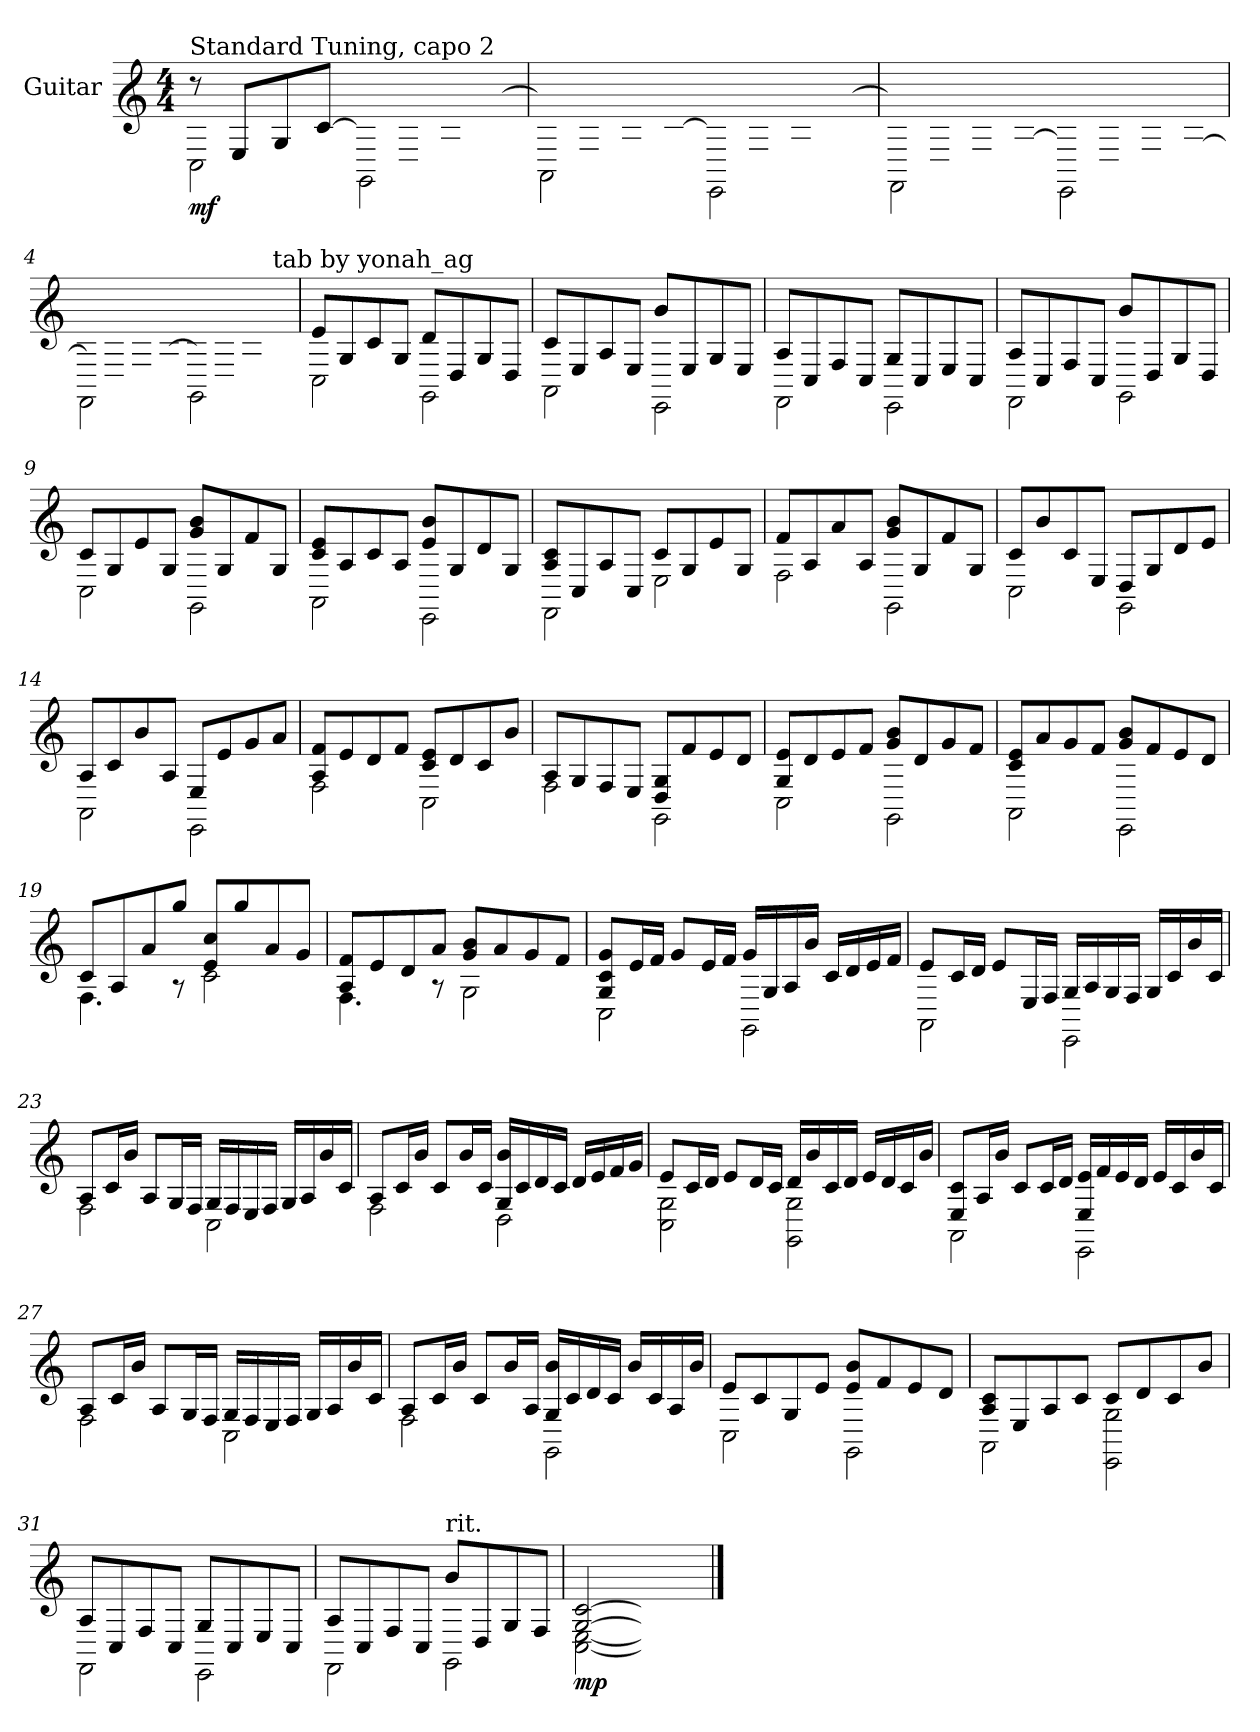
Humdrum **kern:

**kern	**dynam
*part1	*part1
*staff1	*staff1
*I"Guitar	*
*I'Guitar	*
*stria6	*
*	*
*ITrd6c10	*
*k[f#c#]	*
*M4/4	*
*MM66	*
=1	=1
*^	*
!LO:TX:a:t=Standard Tuning, capo 2	!	!
!	!	!LO:DY:b
8r	2DDi\	mf
8FF#j/L	.	.
8AAZ/	.	.
[8DV/J	.	.
8D/Lyy]	2AAAi\	.
8EEZ/	.	.
8AAZ/	.	.
[8c#Z/J	.	.
=2	=2	=2
8c#/Lyy]	2BBBZ\	.
8FF#j/	.	.
8BBi/	.	.
[8DV/J	.	.
8D/Lyy]	2FFF#Z\	.
8FF#j/	.	.
8AAZ/	.	.
[8c#Z/J	.	.
=3	=3	=3
8c#/Lyy]	2GGGV\	.
8DDi/	.	.
8GGN/	.	.
[8BBj/J	.	.
8BB/Lyy]	2FFF#Z\	.
8DDi/	.	.
8FF#j/	.	.
[8AAZ/J	.	.
=4	=4	=4
8AA/Lyy]	2GGGV\	.
8DDi/	.	.
8GGN/	.	.
[8BBj/J	.	.
8BB/Lyy]	2AAAi\	.
8EEZ/	.	.
8AAZ/	.	.
!LO:TX:a:t=tab by yonah_ag	!	!
8c#Z/J	.	.
!!LO:LB:g=z	!!
=5	=5	=5
8F#Z/L	2DDi\	.
8AAZ/	.	.
8DV/	.	.
8AAZ/J	.	.
8EN/L	2AAAi\	.
8EEZ/	.	.
8AAZ/	.	.
8EEZ/J	.	.
=6	=6	=6
8DV/L	2BBBZ\	.
8FF#j/	.	.
8BBi/	.	.
8FF#j/J	.	.
8c#Z/L	2FFF#Z\	.
8FF#j/	.	.
8AAZ/	.	.
8FF#j/J	.	.
=7	=7	=7
8BBj/L	2GGGV\	.
8DDi/	.	.
8GGN/	.	.
8DDi/J	.	.
8AAZ/L	2FFF#Z\	.
8DDi/	.	.
8FF#j/	.	.
8DDi/J	.	.
=8	=8	=8
8BBj/L	2GGGV\	.
8DDi/	.	.
8GGN/	.	.
8DDi/J	.	.
8c#Z/L	2AAAi\	.
8EEZ/	.	.
8AAZ/	.	.
8EEZ/J	.	.
=9	=9	=9
8DV/L	2DDi\	.
8AAZ/	.	.
8F#Z/	.	.
8AAZ/J	.	.
8c#Z/ 8AN/L	2AAAi\	.
8AAZ/	.	.
8GV/	.	.
8AAZ/J	.	.
!!LO:LB:g=z	!!
=10	=10	=10
8DV/ 8F#Z/L	2BBBZ\	.
8BBj/	.	.
8DV/	.	.
8BBj/J	.	.
8c#Z/ 8F#Z/L	2FFF#Z\	.
8AAZ/	.	.
8EN/	.	.
8AAZ/J	.	.
=11	=11	=11
8BBj/ 8DV/L	2GGGV\	.
8DDi/	.	.
8BBj/	.	.
8DDi/J	.	.
8DV/L	2FF#j\	.
8AAZ/	.	.
8F#Z/	.	.
8AAZ/J	.	.
=12	=12	=12
8GV/L	2GGi\	.
8BBj/	.	.
8BV/	.	.
8BBj/J	.	.
8c#Z/ 8AN/L	2AAAi\	.
8AAZ/	.	.
8GV/	.	.
8AAZ/J	.	.
=13	=13	=13
8DV/L	2DDi\	.
8c#Z/	.	.
8DV/	.	.
8FF#j/J	.	.
8EEZ/L	2AAAi\	.
8AAZ/	.	.
8EN/	.	.
8F#Z/J	.	.
=14	=14	=14
8BBi/L	2BBBZ\	.
8DV/	.	.
8c#Z/	.	.
8BBi/J	.	.
8FF#j/L	2FFF#Z\	.
8F#Z/	.	.
8AN/	.	.
8BN/J	.	.
!!LO:LB:g=z	!!
=15	=15	=15
8BBj/ 8GV/L	2GGi\	.
8F#Z/	.	.
8EN/	.	.
8GV/J	.	.
8DV/ 8F#Z/L	2DDi\	.
8EN/	.	.
8DV/	.	.
8c#Z/J	.	.
=16	=16	=16
8BBj/L	2GGi\	.
8AAZ/	.	.
8GGi/	.	.
8FF#j/J	.	.
8EEZ/ 8AAZ/L	2AAAi\	.
8GV/	.	.
8F#Z/	.	.
8EN/J	.	.
=17	=17	=17
8AAZ/ 8F#Z/L	2DDV\	.
8EN/	.	.
8F#Z/	.	.
8GV/J	.	.
8c#j/ 8AV/L	2AAAV\	.
8EV/	.	.
8AV/	.	.
8GN/J	.	.
=18	=18	=18
8Di/ 8F#Z/L	2BBBZ\	.
8BN/	.	.
8AV/	.	.
8GV/J	.	.
8c#Z/ 8AN/L	2FFF#Z\	.
8GV/	.	.
8F#Z/	.	.
8EV/J	.	.
=19	=19	=19
8DN/L	4.GGj\	.
8BBi/	.	.
8BN/	.	.
8cc#N/J	8r	.
8F#V/ 8dN/L	2DV\	.
8cc#N/	.	.
8BV/	.	.
8AN/J	.	.
!!LO:LB:g=z	!!
=20	=20	=20
8BBj/ 8GV/L	4.GGi\	.
8F#Z/	.	.
8EN/	.	.
8BN/J	8r	.
8c#j/ 8AV/L	2AAi\	.
8BN/	.	.
8AV/	.	.
8GN/J	.	.
=21	=21	=21
8AAZ/ 8DV/ 8AN/L	2DDi\	.
16F#Z/L	.	.
16Gl/JJ	.	.
8AN/L	.	.
16F#Z/L	.	.
16Gl/JJ	.	.
16AN/LL	2AAAi\	.
16AAZ/	.	.
16BBj/	.	.
16c#Z/JJ	.	.
16DV/LL	.	.
16EN/	.	.
16F#Z/	.	.
16Gl/JJ	.	.
=22	=22	=22
8F#Z/L	2BBBZ\	.
16DV/L	.	.
16EN/JJ	.	.
8F#Z/L	.	.
16FF#j/L	.	.
16GGi/JJ	.	.
16AAZ/LL	2FFF#Z\	.
16BBj/	.	.
16AAZ/	.	.
16GGi/JJ	.	.
16AAZ/LL	.	.
16DV/	.	.
16c#Z/	.	.
16DV/JJ	.	.
!!LO:LB:g=z	!!
=23	=23	=23
8BBj/L	2GGi\	.
16DV/L	.	.
16c#Z/JJ	.	.
8BBj/L	.	.
16AAZ/L	.	.
16GGi/JJ	.	.
16AAZ/LL	2DDj\	.
16GGi/	.	.
16FF#V/	.	.
16GGi/JJ	.	.
16AAZ/LL	.	.
16BBV/	.	.
16c#Z/	.	.
16DV/JJ	.	.
=24	=24	=24
8BBj/L	2GGi\	.
16DV/L	.	.
16c#Z/JJ	.	.
8DV/L	.	.
16c#Z/L	.	.
16DV/JJ	.	.
16AAZ/ 16c#Z/LL	2EEZ\	.
16DV/	.	.
16EN/	.	.
16DV/JJ	.	.
16EN/LL	.	.
16F#Z/	.	.
16GV/	.	.
16AN/JJ	.	.
=25	=25	=25
8F#Z/L	2DDi\ 2AAZ\	.
16DV/L	.	.
16EN/JJ	.	.
8F#Z/L	.	.
16EN/L	.	.
16DV/JJ	.	.
16EN/LL	2AAAi\ 2AAZ\	.
16c#Z/	.	.
16DV/	.	.
16EN/JJ	.	.
16F#Z/LL	.	.
16EN/	.	.
16DV/	.	.
16c#Z/JJ	.	.
!!LO:LB:g=z	!!
=26	=26	=26
8FF#j/ 8DV/L	2BBBZ\	.
16BBi/L	.	.
16c#Z/JJ	.	.
8DV/L	.	.
16DV/L	.	.
16EN/JJ	.	.
16FF#j/ 16F#Z/LL	2FFF#Z\	.
16GV/	.	.
16F#Z/	.	.
16EN/JJ	.	.
16F#Z/LL	.	.
16DV/	.	.
16c#Z/	.	.
16DV/JJ	.	.
=27	=27	=27
8BBj/L	2GGi\	.
16DV/L	.	.
16c#Z/JJ	.	.
8BBj/L	.	.
16AAZ/L	.	.
16GGi/JJ	.	.
16AAZ/LL	2DDj\	.
16GGi/	.	.
16FF#V/	.	.
16GGi/JJ	.	.
16AAZ/LL	.	.
16BBV/	.	.
16c#Z/	.	.
16DV/JJ	.	.
=28	=28	=28
8BBj/L	2GGi\	.
16DV/L	.	.
16c#Z/JJ	.	.
8DV/L	.	.
16c#Z/L	.	.
16BBj/JJ	.	.
16AAZ/ 16c#Z/LL	2AAAi\	.
16DV/	.	.
16EN/	.	.
16DV/JJ	.	.
16c#Z/LL	.	.
16DV/	.	.
16BBj/	.	.
16c#Z/JJ	.	.
!!LO:LB:g=z	!!
=29	=29	=29
8F#Z/L	2DDi\	.
8DV/	.	.
8AAZ/	.	.
8F#Z/J	.	.
8c#Z/ 8F#Z/L	2AAAi\	.
8GV/	.	.
8F#Z/	.	.
8EN/J	.	.
=30	=30	=30
8BBi/ 8DV/L	2BBBZ\	.
8FF#j/	.	.
8BBi/	.	.
8DV/J	.	.
8DV/L	2FFF#Z\ 2AAZ\	.
8EN/	.	.
8DV/	.	.
8c#Z/J	.	.
=31	=31	=31
8BBj/L	2GGGV\	.
8DDi/	.	.
8GGN/	.	.
8DDi/J	.	.
8AAZ/L	2FFF#Z\	.
8DDi/	.	.
8FF#j/	.	.
8DDi/J	.	.
=32	=32	=32
8BBj/L	2GGGV\	.
8DDi/	.	.
8GGN/	.	.
8DDi/J	.	.
*MM54	*	*
!LO:TX:t=rit.	!	!
8c#Z/L	2AAAi\	.
8EEZ/	.	.
8AAZ/	.	.
8GGN/J	.	.
=33	=33	=33
!	!	!LO:DY:b
[2AAZ/ [2DV/	[2DDi\ [2FF#j\	mp
2AAZ/yy] 2DV/yy]	2DDi\yy] 2FF#j\yy]	.
*v	*v	*
==	==
*-	*-
